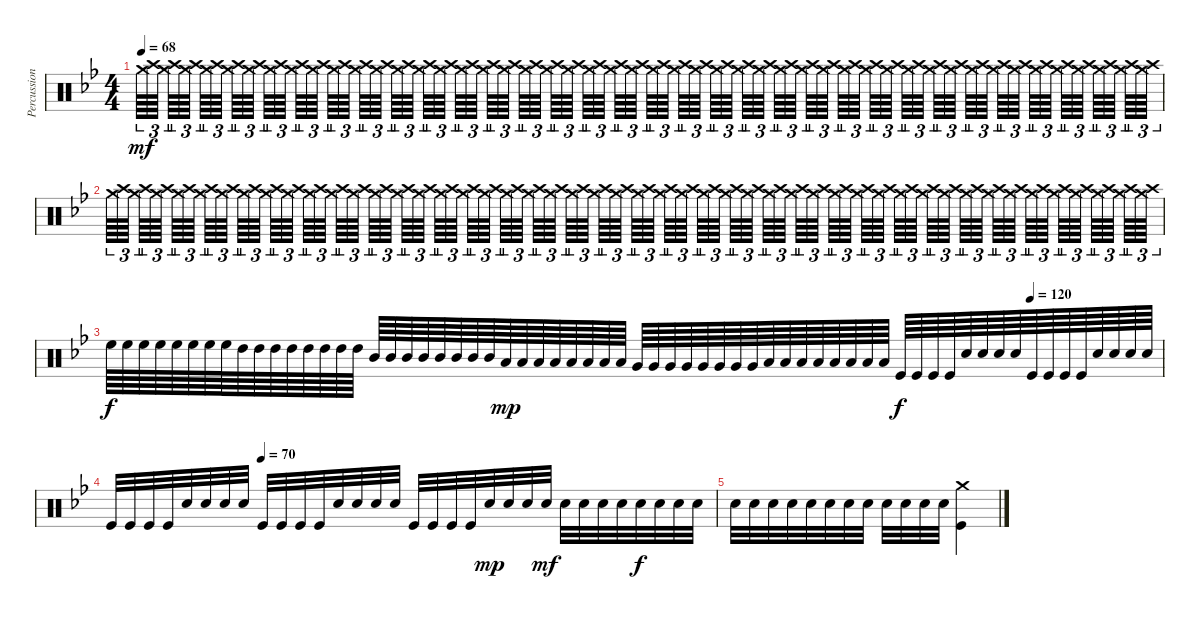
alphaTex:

\track ("Percussions" "Percussion") {instrument percussion}
\staff {score}
\articulation defaults
\ts (4 4)
\tempo 68
\clef neutral
\ks bb "Crash medium (hit)".64{tu (3 2) dy mf} "Crash high (hit)".64{tu (3 2)} "Crash medium (hit)".64{tu (3 2) beam splitsecondary} "Crash high (hit)".64{tu (3 2)} "Crash medium (hit)".64{tu (3 2)} "Crash high (hit)".64{tu (3 2) beam splitsecondary} "Crash medium (hit)".64{tu (3 2)} "Crash high (hit)".64{tu (3 2)} "Crash medium (hit)".64{tu (3 2) beam splitsecondary} "Crash high (hit)".64{tu (3 2)} "Crash medium (hit)".64{tu (3 2)} "Crash high (hit)".64{tu (3 2) beam splitsecondary} "Crash medium (hit)".64{tu (3 2)} "Crash high (hit)".64{tu (3 2)} "Crash medium (hit)".64{tu (3 2) beam splitsecondary} "Crash high (hit)".64{tu (3 2)} "Crash medium (hit)".64{tu (3 2)} "Crash high (hit)".64{tu (3 2) beam splitsecondary} "Crash medium (hit)".64{tu (3 2)} "Crash high (hit)".64{tu (3 2)} "Crash medium (hit)".64{tu (3 2) beam splitsecondary} "Crash high (hit)".64{tu (3 2)} "Crash medium (hit)".64{tu (3 2)} "Crash high (hit)".64{tu (3 2)} "Crash medium (hit)".64{tu (3 2)} "Crash high (hit)".64{tu (3 2)} "Crash medium (hit)".64{tu (3 2) beam splitsecondary} "Crash high (hit)".64{tu (3 2)} "Crash medium (hit)".64{tu (3 2)} "Crash high (hit)".64{tu (3 2) beam splitsecondary} "Crash medium (hit)".64{tu (3 2)} "Crash high (hit)".64{tu (3 2)} "Crash medium (hit)".64{tu (3 2) beam splitsecondary} "Crash high (hit)".64{tu (3 2)} "Crash medium (hit)".64{tu (3 2)} "Crash high (hit)".64{tu (3 2) beam splitsecondary} "Crash medium (hit)".64{tu (3 2)} "Crash high (hit)".64{tu (3 2)} "Crash medium (hit)".64{tu (3 2) beam splitsecondary} "Crash high (hit)".64{tu (3 2)} "Crash medium (hit)".64{tu (3 2)} "Crash high (hit)".64{tu (3 2) beam splitsecondary} "Crash medium (hit)".64{tu (3 2)} "Crash high (hit)".64{tu (3 2)} "Crash medium (hit)".64{tu (3 2) beam splitsecondary} "Crash high (hit)".64{tu (3 2)} "Crash medium (hit)".64{tu (3 2)} "Crash high (hit)".64{tu (3 2)} "Crash medium (hit)".64{tu (3 2)} "Crash high (hit)".64{tu (3 2)} "Crash medium (hit)".64{tu (3 2) beam splitsecondary} "Crash high (hit)".64{tu (3 2)} "Crash medium (hit)".64{tu (3 2)} "Crash high (hit)".64{tu (3 2) beam splitsecondary} "Crash medium (hit)".64{tu (3 2)} "Crash high (hit)".64{tu (3 2)} "Crash medium (hit)".64{tu (3 2) beam splitsecondary} "Crash high (hit)".64{tu (3 2)} "Crash medium (hit)".64{tu (3 2)} "Crash high (hit)".64{tu (3 2) beam splitsecondary} "Crash medium (hit)".64{tu (3 2)} "Crash high (hit)".64{tu (3 2)} "Crash medium (hit)".64{tu (3 2) beam splitsecondary} "Crash high (hit)".64{tu (3 2)} "Crash medium (hit)".64{tu (3 2)} "Crash high (hit)".64{tu (3 2) beam splitsecondary} "Crash medium (hit)".64{tu (3 2)} "Crash high (hit)".64{tu (3 2)} "Crash medium (hit)".64{tu (3 2) beam splitsecondary} "Crash high (hit)".64{tu (3 2)} "Crash medium (hit)".64{tu (3 2)} "Crash high (hit)".64{tu (3 2)} "Crash medium (hit)".64{tu (3 2)} "Crash high (hit)".64{tu (3 2)} "Crash medium (hit)".64{tu (3 2) beam splitsecondary} "Crash high (hit)".64{tu (3 2)} "Crash medium (hit)".64{tu (3 2)} "Crash high (hit)".64{tu (3 2) beam splitsecondary} "Crash medium (hit)".64{tu (3 2)} "Crash high (hit)".64{tu (3 2)} "Crash medium (hit)".64{tu (3 2) beam splitsecondary} "Crash high (hit)".64{tu (3 2)} "Crash medium (hit)".64{tu (3 2)} "Crash high (hit)".64{tu (3 2) beam splitsecondary} "Crash medium (hit)".64{tu (3 2)} "Crash high (hit)".64{tu (3 2)} "Crash medium (hit)".64{tu (3 2) beam splitsecondary} "Crash high (hit)".64{tu (3 2)} "Crash medium (hit)".64{tu (3 2)} "Crash high (hit)".64{tu (3 2) beam splitsecondary} "Crash medium (hit)".64{tu (3 2)} "Crash high (hit)".64{tu (3 2)} "Crash medium (hit)".64{tu (3 2) beam splitsecondary} "Crash high (hit)".64{tu (3 2)} "Crash medium (hit)".64{tu (3 2)} "Crash high (hit)".64{tu (3 2)}
|
"Crash medium (hit)".64{tu (3 2)} "Crash high (hit)".64{tu (3 2)} "Crash medium (hit)".64{tu (3 2) beam splitsecondary} "Crash high (hit)".64{tu (3 2)} "Crash medium (hit)".64{tu (3 2)} "Crash high (hit)".64{tu (3 2) beam splitsecondary} "Crash medium (hit)".64{tu (3 2)} "Crash high (hit)".64{tu (3 2)} "Crash medium (hit)".64{tu (3 2) beam splitsecondary} "Crash high (hit)".64{tu (3 2)} "Crash medium (hit)".64{tu (3 2)} "Crash high (hit)".64{tu (3 2) beam splitsecondary} "Crash medium (hit)".64{tu (3 2)} "Crash high (hit)".64{tu (3 2)} "Crash medium (hit)".64{tu (3 2) beam splitsecondary} "Crash high (hit)".64{tu (3 2)} "Crash medium (hit)".64{tu (3 2)} "Crash high (hit)".64{tu (3 2) beam splitsecondary} "Crash medium (hit)".64{tu (3 2)} "Crash high (hit)".64{tu (3 2)} "Crash medium (hit)".64{tu (3 2) beam splitsecondary} "Crash high (hit)".64{tu (3 2)} "Crash medium (hit)".64{tu (3 2)} "Crash high (hit)".64{tu (3 2)} "Crash medium (hit)".64{tu (3 2)} "Crash high (hit)".64{tu (3 2)} "Crash medium (hit)".64{tu (3 2) beam splitsecondary} "Crash high (hit)".64{tu (3 2)} "Crash medium (hit)".64{tu (3 2)} "Crash high (hit)".64{tu (3 2) beam splitsecondary} "Crash medium (hit)".64{tu (3 2)} "Crash high (hit)".64{tu (3 2)} "Crash medium (hit)".64{tu (3 2) beam splitsecondary} "Crash high (hit)".64{tu (3 2)} "Crash medium (hit)".64{tu (3 2)} "Crash high (hit)".64{tu (3 2) beam splitsecondary} "Crash medium (hit)".64{tu (3 2)} "Crash high (hit)".64{tu (3 2)} "Crash medium (hit)".64{tu (3 2) beam splitsecondary} "Crash high (hit)".64{tu (3 2)} "Crash medium (hit)".64{tu (3 2)} "Crash high (hit)".64{tu (3 2) beam splitsecondary} "Crash medium (hit)".64{tu (3 2)} "Crash high (hit)".64{tu (3 2)} "Crash medium (hit)".64{tu (3 2) beam splitsecondary} "Crash high (hit)".64{tu (3 2)} "Crash medium (hit)".64{tu (3 2)} "Crash high (hit)".64{tu (3 2)} "Crash medium (hit)".64{tu (3 2)} "Crash high (hit)".64{tu (3 2)} "Crash medium (hit)".64{tu (3 2) beam splitsecondary} "Crash high (hit)".64{tu (3 2)} "Crash medium (hit)".64{tu (3 2)} "Crash high (hit)".64{tu (3 2) beam splitsecondary} "Crash medium (hit)".64{tu (3 2)} "Crash high (hit)".64{tu (3 2)} "Crash medium (hit)".64{tu (3 2) beam splitsecondary} "Crash high (hit)".64{tu (3 2)} "Crash medium (hit)".64{tu (3 2)} "Crash high (hit)".64{tu (3 2) beam splitsecondary} "Crash medium (hit)".64{tu (3 2)} "Crash high (hit)".64{tu (3 2)} "Crash medium (hit)".64{tu (3 2) beam splitsecondary} "Crash high (hit)".64{tu (3 2)} "Crash medium (hit)".64{tu (3 2)} "Crash high (hit)".64{tu (3 2) beam splitsecondary} "Crash medium (hit)".64{tu (3 2)} "Crash high (hit)".64{tu (3 2)} "Crash medium (hit)".64{tu (3 2) beam splitsecondary} "Crash high (hit)".64{tu (3 2)} "Crash medium (hit)".64{tu (3 2)} "Crash high (hit)".64{tu (3 2)} "Crash medium (hit)".64{tu (3 2)} "Crash high (hit)".64{tu (3 2)} "Crash medium (hit)".64{tu (3 2) beam splitsecondary} "Crash high (hit)".64{tu (3 2)} "Crash medium (hit)".64{tu (3 2)} "Crash high (hit)".64{tu (3 2) beam splitsecondary} "Crash medium (hit)".64{tu (3 2)} "Crash high (hit)".64{tu (3 2)} "Crash medium (hit)".64{tu (3 2) beam splitsecondary} "Crash high (hit)".64{tu (3 2)} "Crash medium (hit)".64{tu (3 2)} "Crash high (hit)".64{tu (3 2) beam splitsecondary} "Crash medium (hit)".64{tu (3 2)} "Crash high (hit)".64{tu (3 2)} "Crash medium (hit)".64{tu (3 2) beam splitsecondary} "Crash high (hit)".64{tu (3 2)} "Crash medium (hit)".64{tu (3 2)} "Crash high (hit)".64{tu (3 2) beam splitsecondary} "Crash medium (hit)".64{tu (3 2)} "Crash high (hit)".64{tu (3 2)} "Crash medium (hit)".64{tu (3 2) beam splitsecondary} "Crash high (hit)".64{tu (3 2)} "Crash medium (hit)".64{tu (3 2)} "Crash high (hit)".64{tu (3 2)} |
\tempo (120 0.875)
"High Floor Tom (hit)".64{dy f} "High Floor Tom (hit)".64 "High Floor Tom (hit)".64 "High Floor Tom (hit)".64 "High Floor Tom (hit)".64 "High Floor Tom (hit)".64 "High Floor Tom (hit)".64 "High Floor Tom (hit)".64 "High Tom (hit)".64 "High Tom (hit)".64 "High Tom (hit)".64 "High Tom (hit)".64 "High Tom (hit)".64 "High Tom (hit)".64 "High Tom (hit)".64 "High Tom (hit)".64 "Mid Tom (hit)".64 "Mid Tom (hit)".64 "Mid Tom (hit)".64 "Mid Tom (hit)".64 "Mid Tom (hit)".64 "Mid Tom (hit)".64 "Mid Tom (hit)".64 "Mid Tom (hit)".64 "Low Tom (hit)".64{dy mp} "Low Tom (hit)".64 "Low Tom (hit)".64 "Low Tom (hit)".64 "Low Tom (hit)".64 "Low Tom (hit)".64 "Low Tom (hit)".64 "Low Tom (hit)".64 "Very Low Tom (hit)".64 "Very Low Tom (hit)".64 "Very Low Tom (hit)".64 "Very Low Tom (hit)".64 "Very Low Tom (hit)".64 "Very Low Tom (hit)".64 "Very Low Tom (hit)".64 "Very Low Tom (hit)".64 "Low Floor Tom (hit)".64 "Low Floor Tom (hit)".64 "Low Floor Tom (hit)".64 "Low Floor Tom (hit)".64 "Low Floor Tom (hit)".64 "Low Floor Tom (hit)".64 "Low Floor Tom (hit)".64 "Low Floor Tom (hit)".64 "Kick (hit)".64{dy f} "Kick (hit)".64 "Kick (hit)".64 "Kick (hit)".64 "Electric Snare (hit)".64 "Electric Snare (hit)".64 "Electric Snare (hit)".64 "Electric Snare (hit)".64 "Kick (hit)".64 "Kick (hit)".64 "Kick (hit)".64 "Kick (hit)".64 "Electric Snare (hit)".64 "Electric Snare (hit)".64 "Electric Snare (hit)".64 "Electric Snare (hit)".64 |
\tempo (70 0.25)
"Kick (hit)".32 "Kick (hit)".32 "Kick (hit)".32 "Kick (hit)".32 "Electric Snare (hit)".32 "Electric Snare (hit)".32 "Electric Snare (hit)".32 "Electric Snare (hit)".32 "Kick (hit)".32 "Kick (hit)".32 "Kick (hit)".32 "Kick (hit)".32 "Electric Snare (hit)".32 "Electric Snare (hit)".32 "Electric Snare (hit)".32 "Electric Snare (hit)".32 "Kick (hit)".32 "Kick (hit)".32 "Kick (hit)".32 "Kick (hit)".32 "Electric Snare (hit)".32{dy mp} "Electric Snare (hit)".32 "Electric Snare (hit)".32 "Electric Snare (hit)".32{dy mf} "Electric Snare (hit)".32 "Electric Snare (hit)".32 "Electric Snare (hit)".32 "Electric Snare (hit)".32 "Electric Snare (hit)".32{dy f} "Electric Snare (hit)".32 "Electric Snare (hit)".32 "Electric Snare (hit)".32 |
"Electric Snare (hit)".32 "Electric Snare (hit)".32 "Electric Snare (hit)".32 "Electric Snare (hit)".32 "Electric Snare (hit)".32 "Electric Snare (hit)".32 "Electric Snare (hit)".32 "Electric Snare (hit)".32 "Electric Snare (hit)".32 "Electric Snare (hit)".32 "Electric Snare (hit)".32 "Electric Snare (hit)".32 ("Crash medium (hit)" "Kick (hit)").4
